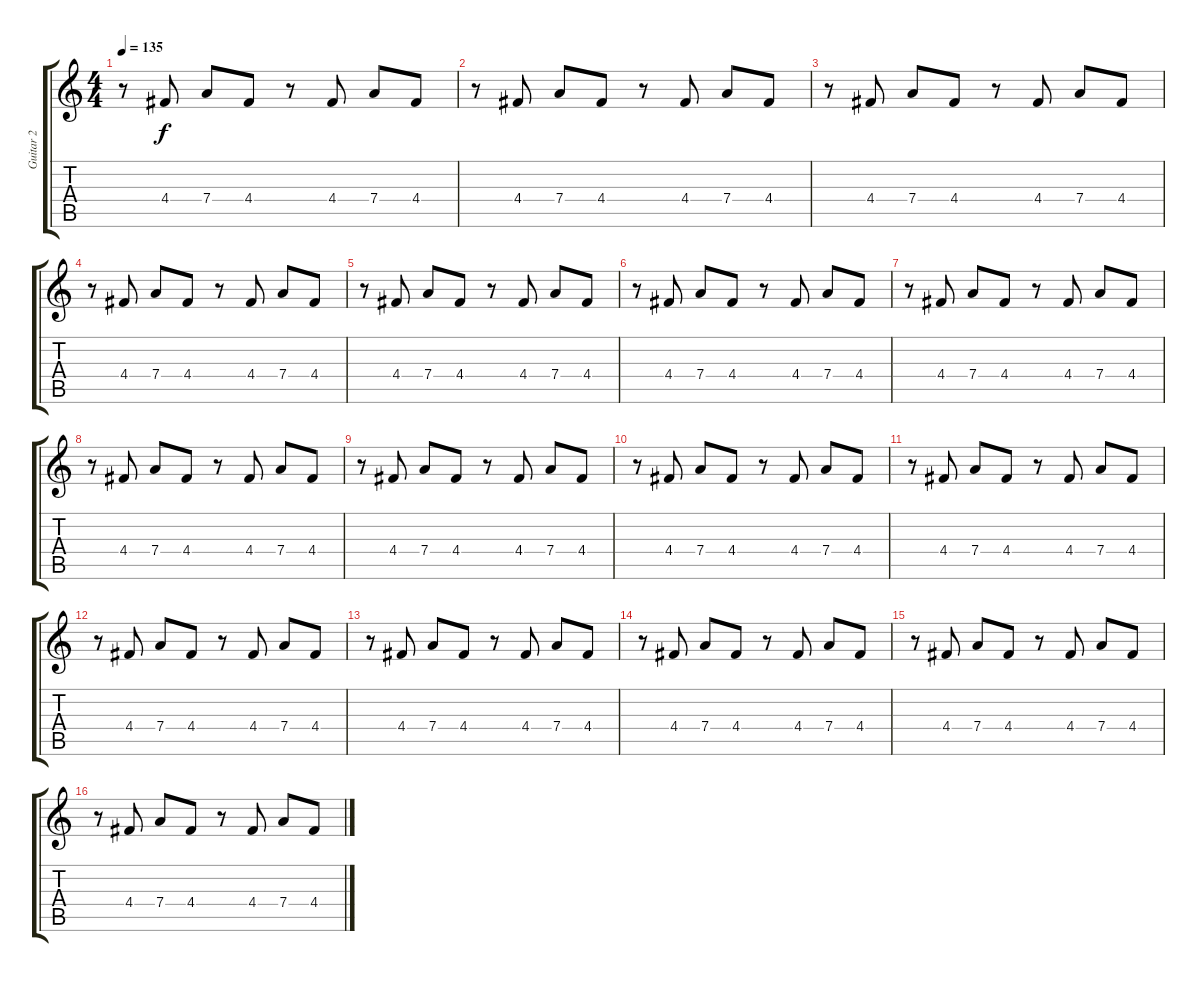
\track ("Guitar 2" "Guitar 2") {instrument electricguitarmuted}
\staff {score tabs}
\tuning (E4 B3 G3 D3 A2 E2) {hide}
\ts (4 4)
\tempo 135
\clef g2
\ks c
r.8{dy f} 4.4.8 7.4.8 4.4.8 r.8 4.4.8 7.4.8 4.4.8 |
r.8 4.4.8 7.4.8 4.4.8 r.8 4.4.8 7.4.8 4.4.8 |
r.8 4.4.8 7.4.8 4.4.8 r.8 4.4.8 7.4.8 4.4.8 |
r.8 4.4.8 7.4.8 4.4.8 r.8 4.4.8 7.4.8 4.4.8 |
r.8 4.4.8 7.4.8 4.4.8 r.8 4.4.8 7.4.8 4.4.8 |
r.8 4.4.8 7.4.8 4.4.8 r.8 4.4.8 7.4.8 4.4.8 |
r.8 4.4.8 7.4.8 4.4.8 r.8 4.4.8 7.4.8 4.4.8 |
r.8 4.4.8 7.4.8 4.4.8 r.8 4.4.8 7.4.8 4.4.8 |
r.8 4.4.8 7.4.8 4.4.8 r.8 4.4.8 7.4.8 4.4.8 |
r.8 4.4.8 7.4.8 4.4.8 r.8 4.4.8 7.4.8 4.4.8 |
r.8 4.4.8 7.4.8 4.4.8 r.8 4.4.8 7.4.8 4.4.8 |
r.8 4.4.8 7.4.8 4.4.8 r.8 4.4.8 7.4.8 4.4.8 |
r.8 4.4.8 7.4.8 4.4.8 r.8 4.4.8 7.4.8 4.4.8 |
r.8 4.4.8 7.4.8 4.4.8 r.8 4.4.8 7.4.8 4.4.8 |
r.8 4.4.8 7.4.8 4.4.8 r.8 4.4.8 7.4.8 4.4.8 |
r.8 4.4.8 7.4.8 4.4.8 r.8 4.4.8 7.4.8 4.4.8
